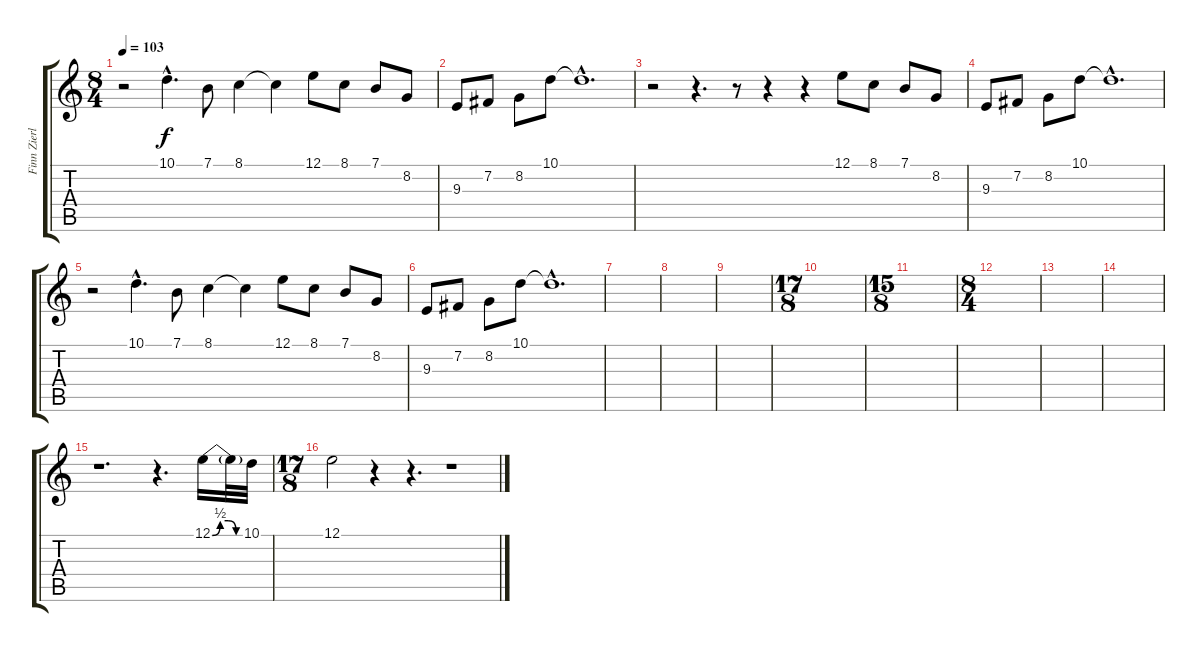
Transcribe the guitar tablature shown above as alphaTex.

\track ("Finn Zierler - keyboards  " "Finn Zierl") {instrument acousticgrandpiano}
\staff {score tabs}
\tuning (E4 B3 G3 D3 A2 E2) {hide}
\ts (8 4)
\tempo 103
\clef g2
\ks c
r.2{dy f} 10.1{hac}.4{d} 7.1.8 8.1.4 8.1{t}.4 12.1.8 8.1.8 7.1.8 8.2.8 |
9.3.8 7.2.8 8.2.8 10.1.8 10.1{hac t}.1{d} |
r.2 r.4{d} r.8 r.4 r.4 12.1.8 8.1.8 7.1.8 8.2.8 |
9.3.8 7.2.8 8.2.8 10.1.8 10.1{hac t}.1{d} |
r.2 10.1{hac}.4{d} 7.1.8 8.1.4 8.1{t}.4 12.1.8 8.1.8 7.1.8 8.2.8 |
9.3.8 7.2.8 8.2.8 10.1.8 10.1{hac t}.1{d} |
|
|
|
\ts (17 8)
|
\ts (15 8)
|
\ts (8 4)
|
|
|
r.1{d instrument distortionguitar} r.4{d} 12.1{be (custom 0 0 15 2 30 2 45 0 60 0)}.16 12.1{t}.32 10.1.32 |
\ts (17 8)
12.1.2 r.4 r.4{d} r.1
